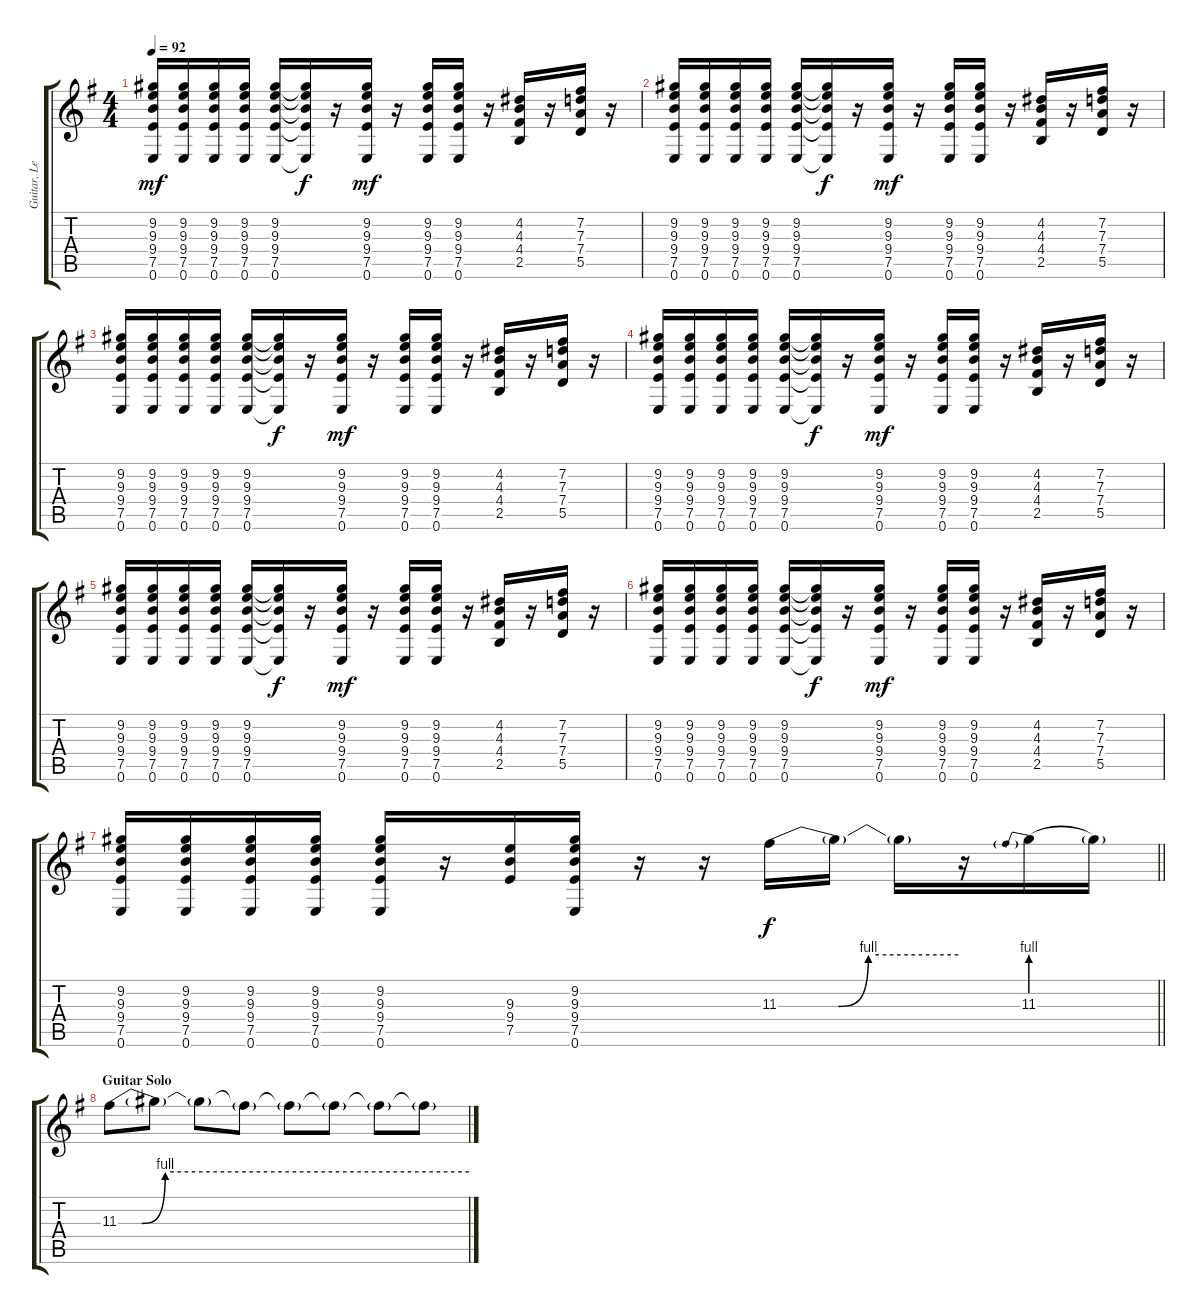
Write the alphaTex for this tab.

\track ("Guitar, Lead" "Guitar, Le") {instrument overdrivenguitar}
\staff {score tabs}
\tuning (E4 B3 G3 D3 A2 E2) {hide}
\ts (4 4)
\tempo 92
\clef g2
\ks g
(9.2 9.3 9.4 7.5 0.6).16{dy mf} (9.2 9.3 9.4 7.5 0.6).16 (9.2 9.3 9.4 7.5 0.6).16 (9.2 9.3 9.4 7.5 0.6).16 (9.2 9.3 9.4 7.5 0.6).16 (9.2{t} 9.3{t} 9.4{t} 7.5{t} 0.6{t}).16{dy f} r.16 (9.2 9.3 9.4 7.5 0.6).16{dy mf} r.16 (9.2 9.3 9.4 7.5 0.6).16 (9.2 9.3 9.4 7.5 0.6).16 r.16 (4.2 4.3 4.4 2.5).16 r.16 (7.2 7.3 7.4 5.5).16 r.16 |
(9.2 9.3 9.4 7.5 0.6).16 (9.2 9.3 9.4 7.5 0.6).16 (9.2 9.3 9.4 7.5 0.6).16 (9.2 9.3 9.4 7.5 0.6).16 (9.2 9.3 9.4 7.5 0.6).16 (9.2{t} 9.3{t} 9.4{t} 7.5{t} 0.6{t}).16{dy f} r.16 (9.2 9.3 9.4 7.5 0.6).16{dy mf} r.16 (9.2 9.3 9.4 7.5 0.6).16 (9.2 9.3 9.4 7.5 0.6).16 r.16 (4.2 4.3 4.4 2.5).16 r.16 (7.2 7.3 7.4 5.5).16 r.16 |
(9.2 9.3 9.4 7.5 0.6).16 (9.2 9.3 9.4 7.5 0.6).16 (9.2 9.3 9.4 7.5 0.6).16 (9.2 9.3 9.4 7.5 0.6).16 (9.2 9.3 9.4 7.5 0.6).16 (9.2{t} 9.3{t} 9.4{t} 7.5{t} 0.6{t}).16{dy f} r.16 (9.2 9.3 9.4 7.5 0.6).16{dy mf} r.16 (9.2 9.3 9.4 7.5 0.6).16 (9.2 9.3 9.4 7.5 0.6).16 r.16 (4.2 4.3 4.4 2.5).16 r.16 (7.2 7.3 7.4 5.5).16 r.16 |
(9.2 9.3 9.4 7.5 0.6).16 (9.2 9.3 9.4 7.5 0.6).16 (9.2 9.3 9.4 7.5 0.6).16 (9.2 9.3 9.4 7.5 0.6).16 (9.2 9.3 9.4 7.5 0.6).16 (9.2{t} 9.3{t} 9.4{t} 7.5{t} 0.6{t}).16{dy f} r.16 (9.2 9.3 9.4 7.5 0.6).16{dy mf} r.16 (9.2 9.3 9.4 7.5 0.6).16 (9.2 9.3 9.4 7.5 0.6).16 r.16 (4.2 4.3 4.4 2.5).16 r.16 (7.2 7.3 7.4 5.5).16 r.16 |
(9.2 9.3 9.4 7.5 0.6).16 (9.2 9.3 9.4 7.5 0.6).16 (9.2 9.3 9.4 7.5 0.6).16 (9.2 9.3 9.4 7.5 0.6).16 (9.2 9.3 9.4 7.5 0.6).16 (9.2{t} 9.3{t} 9.4{t} 7.5{t} 0.6{t}).16{dy f} r.16 (9.2 9.3 9.4 7.5 0.6).16{dy mf} r.16 (9.2 9.3 9.4 7.5 0.6).16 (9.2 9.3 9.4 7.5 0.6).16 r.16 (4.2 4.3 4.4 2.5).16 r.16 (7.2 7.3 7.4 5.5).16 r.16 |
(9.2 9.3 9.4 7.5 0.6).16 (9.2 9.3 9.4 7.5 0.6).16 (9.2 9.3 9.4 7.5 0.6).16 (9.2 9.3 9.4 7.5 0.6).16 (9.2 9.3 9.4 7.5 0.6).16 (9.2{t} 9.3{t} 9.4{t} 7.5{t} 0.6{t}).16{dy f} r.16 (9.2 9.3 9.4 7.5 0.6).16{dy mf} r.16 (9.2 9.3 9.4 7.5 0.6).16 (9.2 9.3 9.4 7.5 0.6).16 r.16 (4.2 4.3 4.4 2.5).16 r.16 (7.2 7.3 7.4 5.5).16 r.16 |
\barLineRight lightlight
(9.2 9.3 9.4 7.5 0.6).16 (9.2 9.3 9.4 7.5 0.6).16 (9.2 9.3 9.4 7.5 0.6).16 (9.2 9.3 9.4 7.5 0.6).16 (9.2 9.3 9.4 7.5 0.6).16 r.16 (9.3 9.4 7.5).16 (9.2 9.3 9.4 7.5 0.6).16 r.16 r.16 11.3{be (custom 0 0 20 0 30 4 60 4)}.16{dy f} 11.3{t}.16 11.3{t}.16 r.16 11.3{be (prebend 0 4 60 4)}.16 11.3{t}.16 |
\section ("" "Guitar Solo")
11.3{be (custom 0 0 4 0 8 4 60 4)}.8 11.3{t}.8 11.3{t}.8 11.3{t}.8 11.3{t}.8 11.3{t}.8 11.3{t}.8 11.3{t}.8
